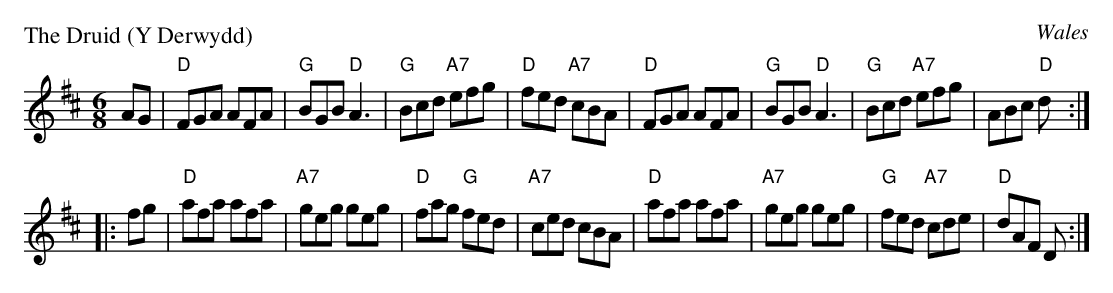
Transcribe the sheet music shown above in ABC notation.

X:1
P: The Druid (Y Derwydd)
O: Wales
M: 6/8
L: 1/8
K: D
   AG \
| "D"FGA AFA | "G"BGB "D"A3 | "G"Bcd "A7"efg | "D"fed "A7"cBA \
| "D"FGA AFA | "G"BGB "D"A3 | "G"Bcd "A7"efg | ABc "D"d :|
|: fg \
| "D"afa afa | "A7"geg geg | "D"fag "G"fed | "A7"ced cBA \
| "D"afa afa | "A7"geg geg | "G"fed "A7"cde | "D"dAF D :|
